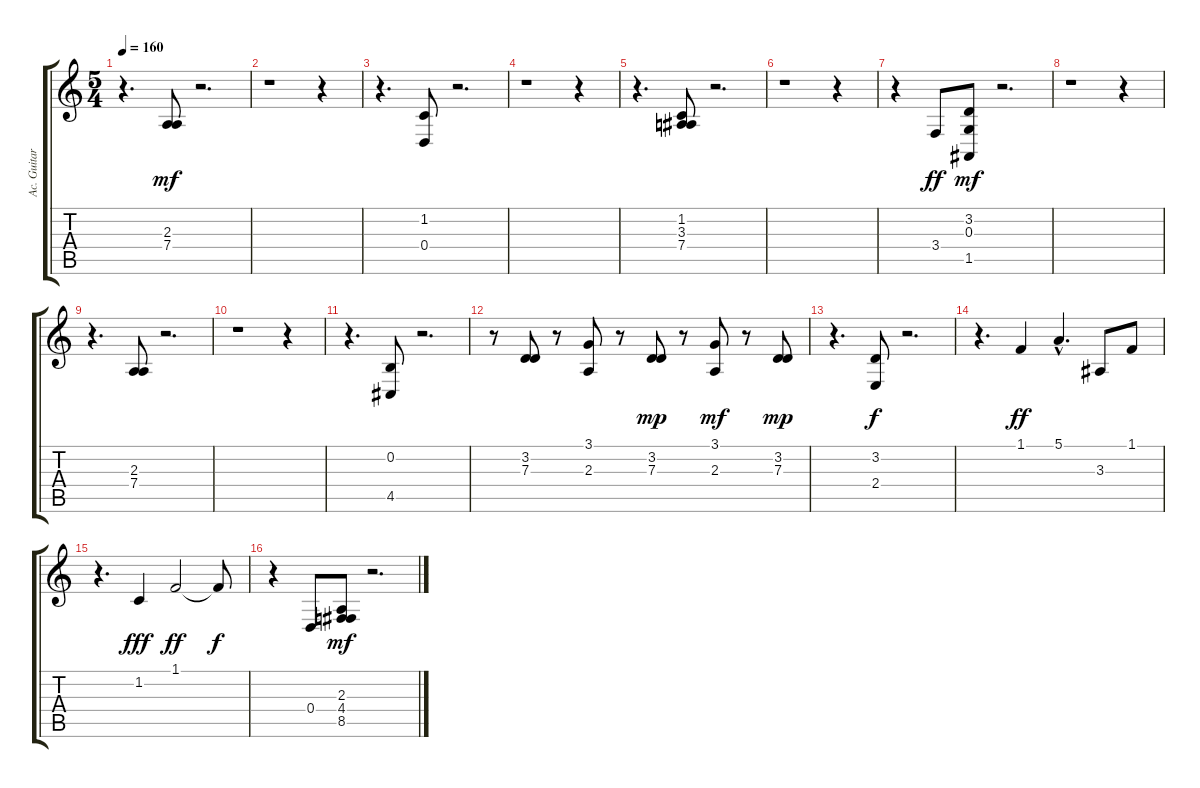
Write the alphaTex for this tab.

\track ("Ac. Guitar" "Ac. Guitar") {instrument acousticgrandpiano}
\staff {score tabs}
\tuning (E4 B3 G3 D3 A2 E2) {hide}
\ts (5 4)
\tempo 160
\clef g2
\ks c
r.4{d dy mf} (2.3 7.4).8 r.2{d} |
r.1 r.4 |
r.4{d} (1.2 0.4).8 r.2{d} |
r.1 r.4 |
r.4{d} (1.2 3.3 7.4).8 r.2{d} |
r.1 r.4 |
r.4 3.4.8{dy ff} (3.2 0.3 1.5).8{dy mf} r.2{d} |
r.1 r.4 |
r.4{d} (2.3 7.4).8 r.2{d} |
r.1 r.4 |
r.4{d} (0.2 4.5).8 r.2{d} |
r.8 (3.2 7.3).8 r.8 (3.1 2.3).8 r.8 (3.2 7.3).8{dy mp} r.8 (3.1 2.3).8{dy mf} r.8 (3.2 7.3).8{dy mp} |
r.4{d} (3.2 2.4).8{dy f} r.2{d} |
r.4{d} 1.1.4{dy ff} 5.1{hac}.4{d} 3.3.8 1.1.8 |
r.4{d} 1.2.4{dy fff} 1.1.2{dy ff} 1.1{t}.8{dy f} |
r.4 0.4.8 (2.3 4.4 8.5).8{dy mf} r.2{d}
